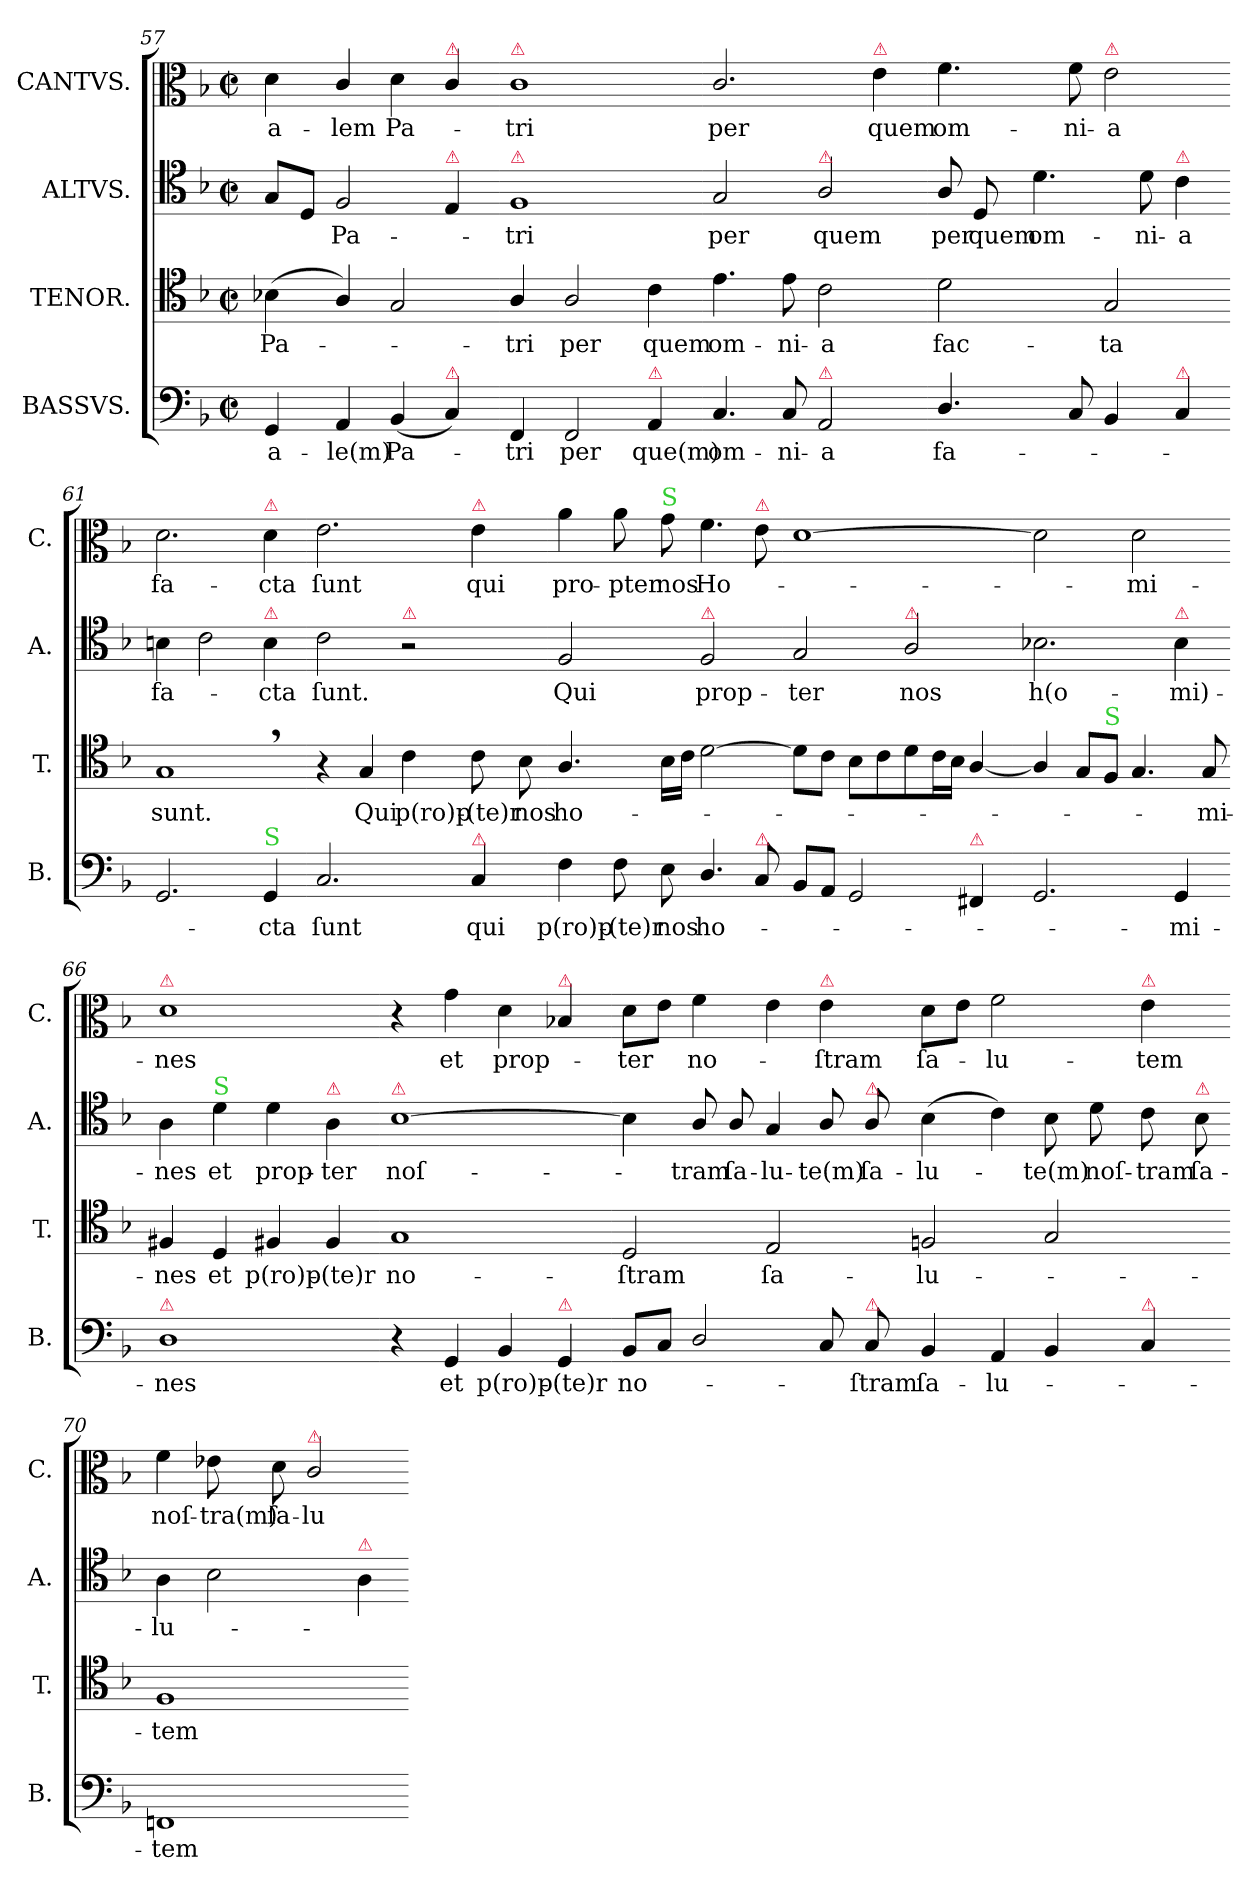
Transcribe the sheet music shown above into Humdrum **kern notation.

**kern	**text	**kern	**text	**kern	**text	**kern	**text
*part4	*part4	*part3	*part3	*part2	*part2	*part1	*part1
*staff4	*staff4	*staff3	*staff3	*staff2	*staff2	*staff1	*staff1
*I"BASSVS.	*	*I"TENOR.	*	*I"ALTVS.	*	*I"CANTVS.	*
*I'B.	*	*I'T.	*	*I'A.	*	*I'C.	*
*clefF4	*	*clefC4	*	*clefC4	*	*clefC3	*
*k[b-]	*	*k[b-]	*	*k[b-]	*	*k[b-]	*
*F:	*	*F:	*	*F:	*	*F:	*
*M2/2	*	*M2/2	*	*M2/2	*	*M2/2	*
*met(c|)	*	*met(c|)	*	*met(c|)	*	*met(c|)	*
=57	=57	=57	=57	=57	=57	=57	=57
!	!	!	!	!	!	!	!LO:LY:i
4GG/	-a-	(4B-X\	Pa-	8G/L	.	4d\	-a-
.	.	.	.	8D/J	.	.	.
!	!	!	!	!	!	!	!LO:LY:i
4AA/	-le(m)	4A/)	.	2F/	Pa-	4c/	-lem
(4BB-/	Pa-	2G/	.	.	.	4d\	Pa-
!	!	!	!	!	!	!LO:TX:a:color=crimson:t=⚠	!
!	!	!	!	!LO:TX:a:color=crimson:t=⚠	!	!	!
!LO:TX:a:color=crimson:t=⚠	!	!	!	!	!	!	!
4C/)	.	.	.	4E/	.	4c/	.
=58-	=58-	=58-	=58-	=58-	=58-	=58-	=58-
!	!	!	!	!	!	!LO:TX:a:color=crimson:t=⚠	!
!	!	!	!	!LO:TX:a:color=crimson:t=⚠	!	!	!
4FF/	-tri	4A/	-tri	1F/	-tri	1c\	-tri
2FF/	per	2A/	per	.	.	.	.
!LO:TX:a:color=crimson:t=⚠	!	!	!	!	!	!	!
4AA/	que(m)	4c\	quem	.	.	.	.
=59-	=59-	=59-	=59-	=59-	=59-	=59-	=59-
4.C/	om-	4.e\	om-	2G/	per	2.c/	per
8C/	-ni-	8e\	-ni-	.	.	.	.
!	!	!	!	!LO:TX:a:color=crimson:t=⚠	!	!	!
!LO:TX:a:color=crimson:t=⚠	!	!	!	!	!	!	!
2AA/	-a	2c\	-a	2A/	quem	.	.
!	!	!	!	!	!	!LO:TX:a:color=crimson:t=⚠	!
.	.	.	.	.	.	4e\	quem
=60-	=60-	=60-	=60-	=60-	=60-	=60-	=60-
4.D/	fa-	2d\	fac-	8A/	per	4.f\	om-
.	.	.	.	8D/	quem	.	.
.	.	.	.	4.d\	om-	.	.
8C/	.	.	.	.	.	8f\	-ni-
!	!	!	!	!	!	!LO:TX:a:color=crimson:t=⚠	!
4BB-/	.	2G/	-ta	.	.	2e\	-a
.	.	.	.	8d\	-ni-	.	.
!	!	!	!	!LO:TX:a:color=crimson:t=⚠	!	!	!
!LO:TX:a:color=crimson:t=⚠	!	!	!	!	!	!	!
4C/	.	.	.	4c\	-a	.	.
=61-	=61-	=61-	=61-	=61-	=61-	=61-	=61-
2.GG/	.	1G,/	sunt.	4Bn\	fa-	2.d\	fa-
.	.	.	.	2c\	.	.	.
!	!	!	!	!	!	!LO:TX:a:color=crimson:t=⚠	!
!	!	!	!	!LO:TX:a:color=crimson:t=⚠	!	!	!
!LO:TX:a:color=limegreen:t=S	!	!	!	!	!	!	!
4GG/	-cta	.	.	4B\	-cta	4d\	-cta
=62-	=62-	=62-	=62-	=62-	=62-	=62-	=62-
2.C/	ſunt	4r	.	2c\	ſunt.	2.e\	ſunt
.	.	4G/	Qui	.	.	.	.
!	!	!	!	!LO:TX:a:color=crimson:t=⚠	!	!	!
.	.	4c\	p(ro)p-	2r	.	.	.
!	!	!	!	!	!	!LO:TX:a:color=crimson:t=⚠	!
!LO:TX:a:color=crimson:t=⚠	!	!	!	!	!	!	!
4C/	qui	8c\	-(te)r	.	.	4e\	qui
.	.	8B-\	nos	.	.	.	.
=63-	=63-	=63-	=63-	=63-	=63-	=63-	=63-
4F\	p(ro)p-	4.A/	ho-	2F/	Qui	4a\	pro-
8F\	-(te)r	.	.	.	.	8a\	-pter
!	!	!	!	!	!	!LO:TX:a:color=limegreen:t=S	!
8E\	nos	16B-\LL	.	.	.	8g\	nos
.	.	16c\JJ	.	.	.	.	.
!	!	!	!	!LO:TX:a:color=crimson:t=⚠	!	!	!
4.D/	ho-	[2d\	.	2F/	prop-	4.f\	Ho-
!	!	!	!	!	!	!LO:TX:a:color=crimson:t=⚠	!
!LO:TX:a:color=crimson:t=⚠	!	!	!	!	!	!	!
8C/	.	.	.	.	.	8e\	.
=64-	=64-	=64-	=64-	=64-	=64-	=64-	=64-
8BB-/L	.	8d\L]	.	2G/	-ter	[1d\	.
8AA/J	.	8c\J	.	.	.	.	.
2GG/	.	8B-\L	.	.	.	.	.
.	.	8c\	.	.	.	.	.
!	!	!	!	!LO:TX:a:color=crimson:t=⚠	!	!	!
.	.	8d\	.	2A/	nos	.	.
.	.	16c\L	.	.	.	.	.
.	.	16B-\JJ	.	.	.	.	.
!LO:TX:a:color=crimson:t=⚠	!	!	!	!	!	!	!
4FF#X/	.	[4A/	.	.	.	.	.
=65-	=65-	=65-	=65-	=65-	=65-	=65-	=65-
2.GG/	.	4A/]	.	2.B-X\	h(o-	2d\]	.
.	.	8G/L	.	.	.	.	.
!	!	!LO:TX:a:color=limegreen:t=S	!	!	!	!	!
.	.	8F/J	.	.	.	.	.
.	.	4.G/	.	.	.	2d\	-mi-
!	!	!	!	!LO:TX:a:color=crimson:t=⚠	!	!	!
4GG/	-mi-	.	.	4B-\	-mi)-	.	.
.	.	8G/	-mi-	.	.	.	.
=66-	=66-	=66-	=66-	=66-	=66-	=66-	=66-
!	!	!	!	!	!	!LO:TX:a:color=crimson:t=⚠	!
!LO:TX:a:color=crimson:t=⚠	!	!	!	!	!	!	!
1D\	-nes	4F#X/	-nes	4A\	-nes	1d\	-nes
!	!	!	!	!LO:TX:a:color=limegreen:t=S	!	!	!
.	.	4D/	et	4d\	et	.	.
.	.	4F#X/	p(ro)p-	4d\	prop-	.	.
!	!	!	!	!LO:TX:a:color=crimson:t=⚠	!	!	!
.	.	4F#/	-(te)r	4A\	-ter	.	.
=67-	=67-	=67-	=67-	=67-	=67-	=67-	=67-
!	!	!	!	!LO:TX:a:color=crimson:t=⚠	!	!	!
4r	.	1G/	no-	[1B-\	noſ-	4r	.
4GG/	et	.	.	.	.	4g\	et
4BB-/	p(ro)p-	.	.	.	.	4d\	prop-
!	!	!	!	!	!	!LO:TX:a:color=crimson:t=⚠	!
!LO:TX:a:color=crimson:t=⚠	!	!	!	!	!	!	!
4GG/	-(te)r	.	.	.	.	4B-X/	.
=68-	=68-	=68-	=68-	=68-	=68-	=68-	=68-
8BB-/L	no-	2D/	-ſtram	4B-\]	.	8d\L	-ter
8C/J	.	.	.	.	.	8e\J	.
2D/	.	.	.	8A/	-tram	4f\	no-
.	.	.	.	8A/	ſa-	.	.
.	.	2E/	ſa-	4G/	-lu-	4e\	.
!	!	!	!	!	!	!LO:TX:a:color=crimson:t=⚠	!
8C/	.	.	.	8A/	-te(m)	4e\	-ſtram
!	!	!	!	!LO:TX:a:color=crimson:t=⚠	!	!	!
!LO:TX:a:color=crimson:t=⚠	!	!	!	!	!	!	!
8C/	-ſtram	.	.	8A/	ſa-	.	.
=69-	=69-	=69-	=69-	=69-	=69-	=69-	=69-
4BB-/	ſa-	2Fn/	-lu-	(4B-\	-lu-	8d\L	ſa-
.	.	.	.	.	.	8e\J	.
4AA/	-lu-	.	.	4c\)	.	2f\	-lu-
4BB-/	.	2G/	.	8B-\	-te(m)	.	.
.	.	.	.	8d\	noſ-	.	.
!	!	!	!	!	!	!LO:TX:a:color=crimson:t=⚠	!
!LO:TX:a:color=crimson:t=⚠	!	!	!	!	!	!	!
4C/	.	.	.	8c\	tram	4e\	-tem
!	!	!	!	!LO:TX:a:color=crimson:t=⚠	!	!	!
.	.	.	.	8B-\	ſa-	.	.
=70-	=70-	=70-	=70-	=70-	=70-	=70-	=70-
1FFn/	-tem	1F/	-tem	4A\	-lu-	4f\	noſ-
.	.	.	.	2B-\	.	8e-X\	-tra(m)
.	.	.	.	.	.	8d\	ſa-
!	!	!	!	!	!	!LO:TX:a:color=crimson:t=⚠	!
.	.	.	.	.	.	2c/	-lu-
!	!	!	!	!LO:TX:a:color=crimson:t=⚠	!	!	!
.	.	.	.	4A\	.	.	.
=-	=-	=-	=-	=-	=-	=-	=-
*-	*-	*-	*-	*-	*-	*-	*-
